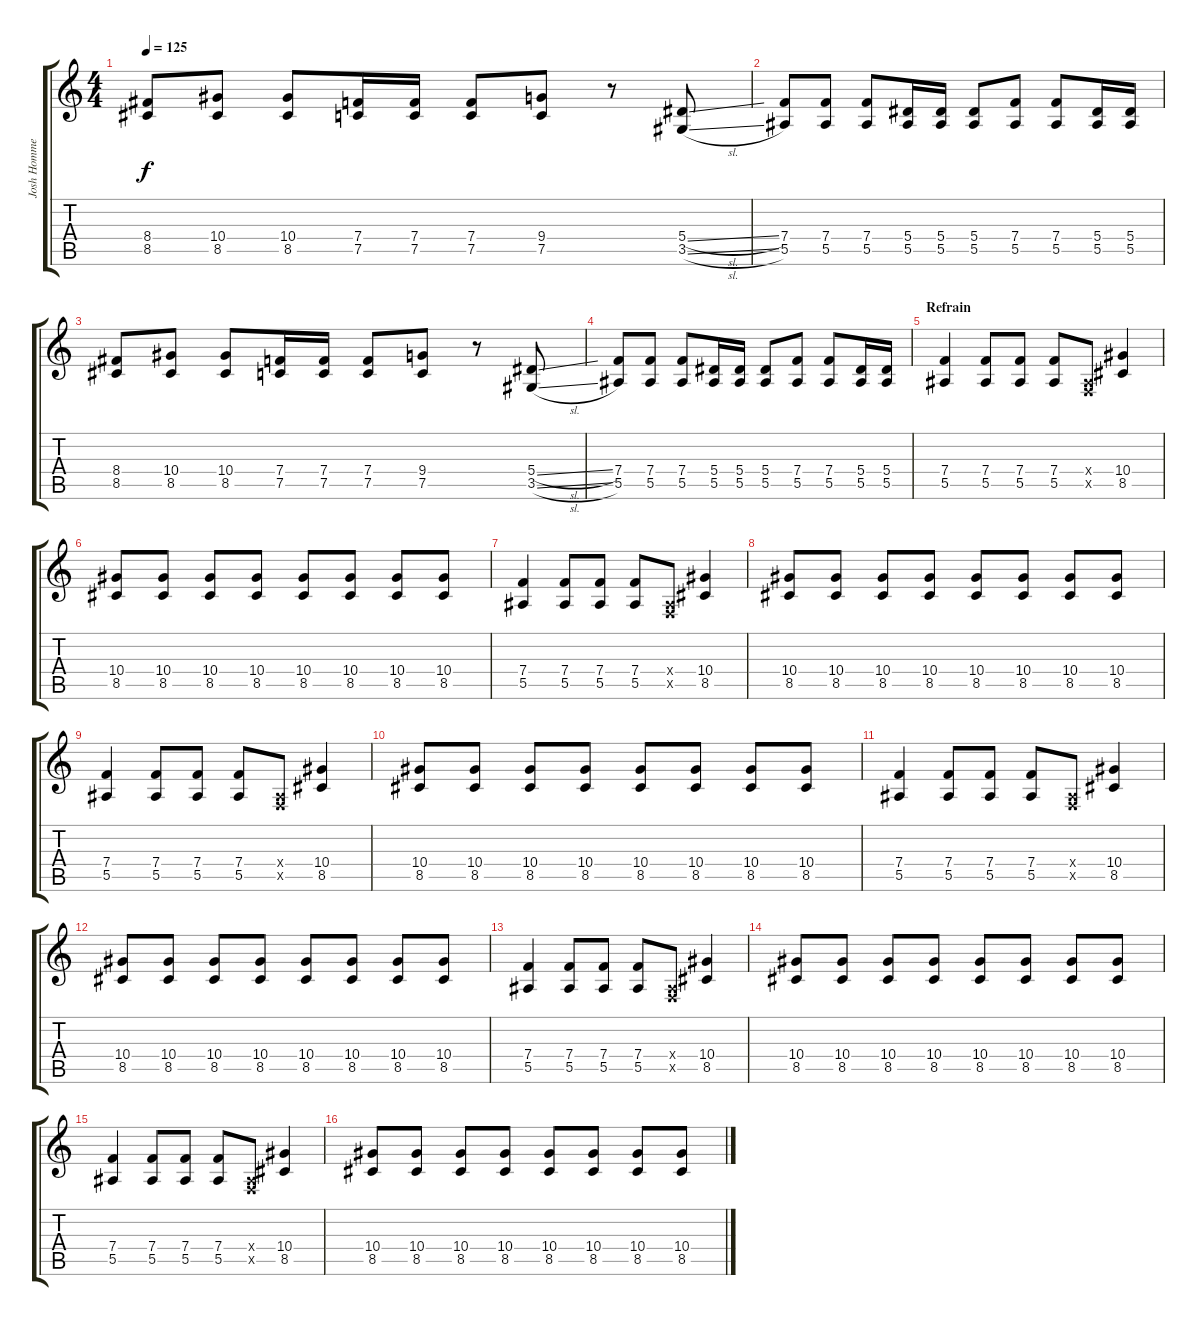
\track ("Josh Homme (guitar)" "Josh Homme") {instrument distortionguitar}
\staff {score tabs}
\tuning (C4 G3 Eb3 Bb2 F2 C2) {hide}
\ts (4 4)
\tempo 125
\clef g2
\ks c
(8.4 8.5).8{dy f} (10.4 8.5).8 (10.4 8.5).8 (7.4 7.5).16 (7.4 7.5).16 (7.4 7.5).8 (9.4 7.5).8 r.8 (5.4{sl} 3.5{sl}).8 |
(7.4 5.5).8 (7.4 5.5).8 (7.4 5.5).8 (5.4 5.5).16 (5.4 5.5).16 (5.4 5.5).8 (7.4 5.5).8 (7.4 5.5).8 (5.4 5.5).16 (5.4 5.5).16 |
(8.4 8.5).8 (10.4 8.5).8 (10.4 8.5).8 (7.4 7.5).16 (7.4 7.5).16 (7.4 7.5).8 (9.4 7.5).8 r.8 (5.4{sl} 3.5{sl}).8 |
(7.4 5.5).8 (7.4 5.5).8 (7.4 5.5).8 (5.4 5.5).16 (5.4 5.5).16 (5.4 5.5).8 (7.4 5.5).8 (7.4 5.5).8 (5.4 5.5).16 (5.4 5.5).16 |
\section ("" "Refrain")
(7.4 5.5).4 (7.4 5.5).8 (7.4 5.5).8 (7.4 5.5).8 (0.4{x} 0.5{x}).8 (10.4 8.5).4 |
(10.4 8.5).8 (10.4 8.5).8 (10.4 8.5).8 (10.4 8.5).8 (10.4 8.5).8 (10.4 8.5).8 (10.4 8.5).8 (10.4 8.5).8 |
(7.4 5.5).4 (7.4 5.5).8 (7.4 5.5).8 (7.4 5.5).8 (0.4{x} 0.5{x}).8 (10.4 8.5).4 |
(10.4 8.5).8 (10.4 8.5).8 (10.4 8.5).8 (10.4 8.5).8 (10.4 8.5).8 (10.4 8.5).8 (10.4 8.5).8 (10.4 8.5).8 |
(7.4 5.5).4 (7.4 5.5).8 (7.4 5.5).8 (7.4 5.5).8 (0.4{x} 0.5{x}).8 (10.4 8.5).4 |
(10.4 8.5).8 (10.4 8.5).8 (10.4 8.5).8 (10.4 8.5).8 (10.4 8.5).8 (10.4 8.5).8 (10.4 8.5).8 (10.4 8.5).8 |
(7.4 5.5).4 (7.4 5.5).8 (7.4 5.5).8 (7.4 5.5).8 (0.4{x} 0.5{x}).8 (10.4 8.5).4 |
(10.4 8.5).8 (10.4 8.5).8 (10.4 8.5).8 (10.4 8.5).8 (10.4 8.5).8 (10.4 8.5).8 (10.4 8.5).8 (10.4 8.5).8 |
(7.4 5.5).4 (7.4 5.5).8 (7.4 5.5).8 (7.4 5.5).8 (0.4{x} 0.5{x}).8 (10.4 8.5).4 |
(10.4 8.5).8 (10.4 8.5).8 (10.4 8.5).8 (10.4 8.5).8 (10.4 8.5).8 (10.4 8.5).8 (10.4 8.5).8 (10.4 8.5).8 |
(7.4 5.5).4 (7.4 5.5).8 (7.4 5.5).8 (7.4 5.5).8 (0.4{x} 0.5{x}).8 (10.4 8.5).4 |
(10.4 8.5).8 (10.4 8.5).8 (10.4 8.5).8 (10.4 8.5).8 (10.4 8.5).8 (10.4 8.5).8 (10.4 8.5).8 (10.4 8.5).8
